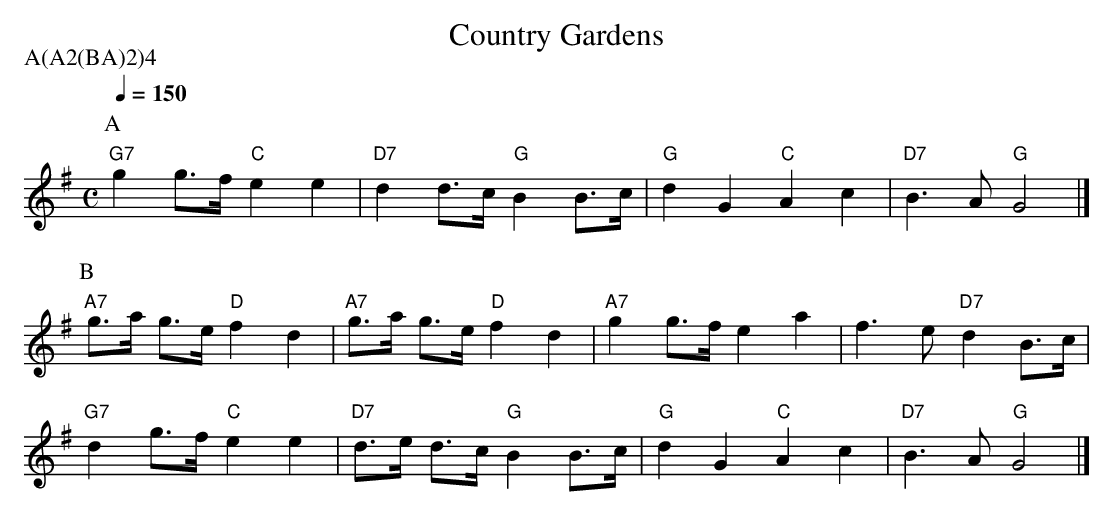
X:1
T: Country Gardens
M: C
L: 1/8
Q: 1/4=150
P: A(A2(BA)2)4
K: G
P: A
"G7" g2 g>f "C" e2 e2 | "D7" d2 d>c "G" B2 B>c | "G" d2 G2 "C" A2 c2 |\
    "D7" B2>A2 "G" G4 |]
P: B
"A7" g>a g>e "D" f2 d2 | "A7" g>a g>e "D" f2 d2 | "A7" g2 g>f e2 a2 |\
    f2>e2 "D7"d2 B>c |
"G7" d2 g>f "C" e2 e2 | "D7" d>e d>c "G" B2 B>c | "G" d2 G2 "C" A2 c2 |\
    "D7" B2>A2 "G" G4 |]
